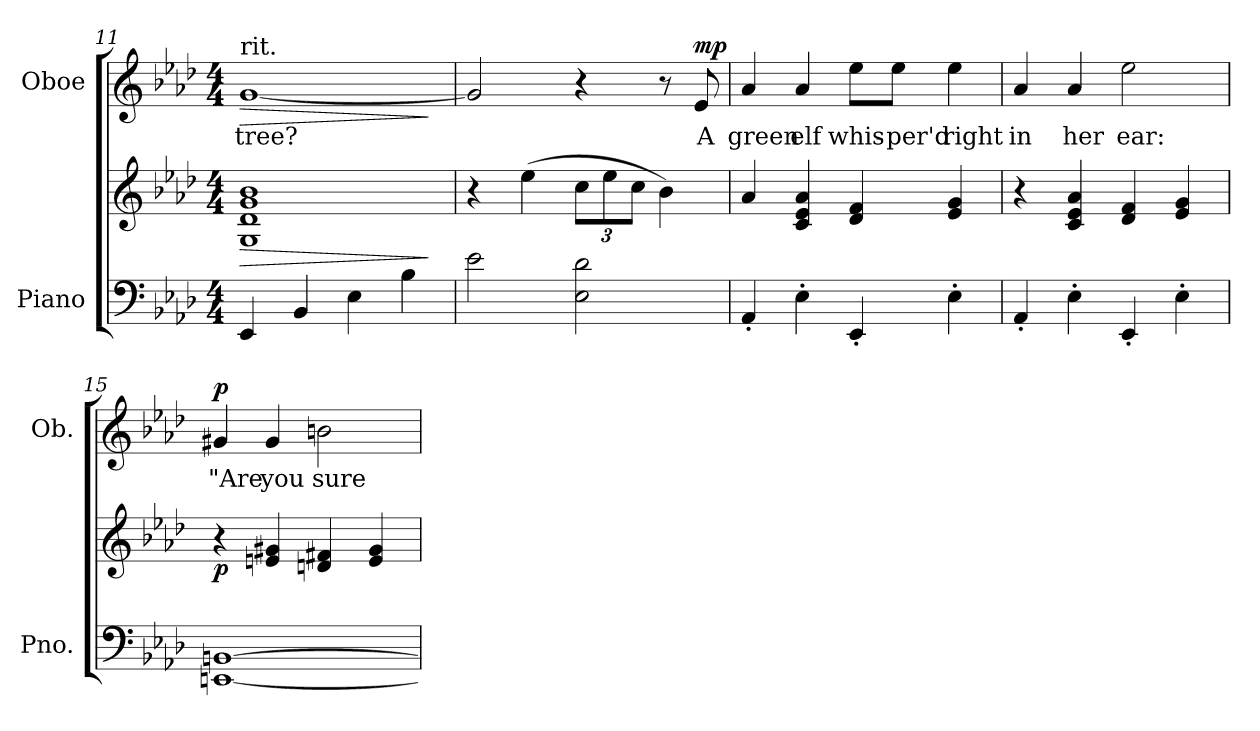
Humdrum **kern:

**kern	**kern	**dynam	**kern	**text	**dynam
*part2	*part2	*part2	*part1	*part1	*part1
*staff3	*staff2	*staff2/3	*staff1	*staff1	*staff1
*I"Piano	*	*	*I"Oboe	*	*
*I'Pno.	*	*	*I'Ob.	*	*
*clefF4	*clefG2	*	*clefG2	*	*
*k[b-e-a-d-]	*k[b-e-a-d-]	*	*k[b-e-a-d-]	*	*
*M4/4	*M4/4	*	*M4/4	*	*
=11	=11	=11	=11	=11	=11
!	!	!	!LO:TX:a:t=rit.	!	!
!	!	!LO:HP:b	!	!LO:LY:b	!LO:HP:b
4EE-/	1G 1d- 1g 1b-	>	[1g	tree?	>
4BB-/	.	.	.	.	.
4E-\	.	.	.	.	.
4B-\	.	.	.	.	.
.	.	]	.	.	]
=12	=12	=12	=12	=12	=12
2e-\	4r	.	2g/]	.	.
.	(4ee-\	.	.	.	.
*	*Xbrackettup	*	*	*	*
2E-\ 2d-\	12cc\L	.	4r	.	.
.	12ee-\	.	.	.	.
.	12cc\J	.	.	.	.
.	4b-\)	.	8r	.	.
!	!	!	!	!LO:LY:b	!LO:DY:a
.	.	.	8e-/	A	mp
!!LO:PB:g=z
=13	=13	=13	=13	=13	=13
!	!	!	!	!LO:LY:b	!
4AA-'/	4a-/	.	4a-/	green	.
!	!	!	!	!LO:LY:b	!
4E-'\	4c/ 4e-/ 4a-/	.	4a-/	elf	.
!	!	!	!	!LO:LY:b	!
4EE-'/	4d-/ 4f/	.	8ee-\L	whis-	.
!	!	!	!	!LO:LY:b	!
.	.	.	8ee-\J	-per'd	.
!	!	!	!	!LO:LY:b	!
4E-'\	4e-/ 4g/	.	4ee-\	right	.
=14	=14	=14	=14	=14	=14
!	!	!	!	!LO:LY:b	!
4AA-'/	4r	.	4a-/	in	.
!	!	!	!	!LO:LY:b	!
4E-'\	4c/ 4e-/ 4a-/	.	4a-/	her	.
!	!	!	!	!LO:LY:b	!
4EE-'/	4d-/ 4f/	.	2ee-\	ear:	.
4E-'\	4e-/ 4g/	.	.	.	.
=15	=15	=15	=15	=15	=15
!	!	!LO:DY:b	!	!LO:LY:b	!LO:DY:a
[1EEn [1BBn	4r	p	4g#X/	"Are	p
!	!	!	!	!LO:LY:b	!
.	4en/ 4g#X/	.	4g#/	you	.
!	!	!	!	!LO:LY:b	!
.	4dn/ 4f#X/	.	2bn\	sure	.
.	4e/ 4g#/	.	.	.	.
=	=	=	=	=	=
*-	*-	*-	*-	*-	*-
